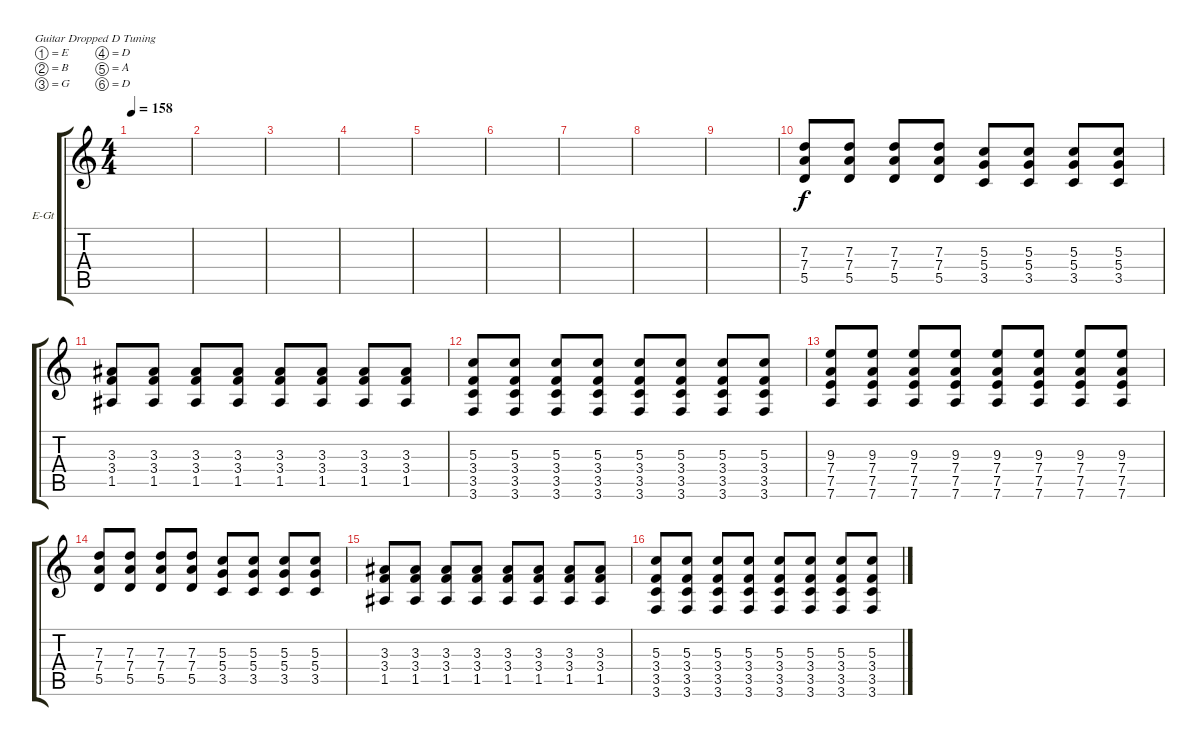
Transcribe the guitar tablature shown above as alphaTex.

\bracketExtendMode groupsimilarinstruments
\firstSystemTrackNameOrientation horizontal
\otherSystemsTrackNameOrientation horizontal
\track ("Electric Guitar" "E-Gt") {instrument distortionguitar}
\staff {score tabs}
\tuning (E4 B3 G3 D3 A2 D2)
\ts (4 4)
\tempo 158
\clef g2
\scale
0.333333
\ks c
|
\scale
0.333333 |
\scale
0.333333 |
\scale
0.333333 |
\scale
0.333333 |
\scale
0.333333 |
\scale
0.333333 |
\scale
0.333333 |
\scale
0.333333 |
\scale
0.333333 (7.3 7.4 5.5).8 (7.3 7.4 5.5).8 (7.3 7.4 5.5).8 (7.3 7.4 5.5).8 (5.3 5.4 3.5).8 (5.3 5.4 3.5).8 (5.3 5.4 3.5).8 (5.3 5.4 3.5).8 |
\scale
0.333333 (3.3 3.4 1.5).8 (3.3 3.4 1.5).8 (3.3 3.4 1.5).8 (3.3 3.4 1.5).8 (3.3 3.4 1.5).8 (3.3 3.4 1.5).8 (3.3 3.4 1.5).8 (3.3 3.4 1.5).8 |
\scale
0.333333 (5.3 3.4 3.5 3.6).8 (5.3 3.4 3.5 3.6).8 (5.3 3.4 3.5 3.6).8 (5.3 3.4 3.5 3.6).8 (5.3 3.4 3.5 3.6).8 (5.3 3.4 3.5 3.6).8 (5.3 3.4 3.5 3.6).8 (5.3 3.4 3.5 3.6).8 |
\scale
0.333333 (9.3 7.4 7.5 7.6).8 (9.3 7.4 7.5 7.6).8 (9.3 7.4 7.5 7.6).8 (9.3 7.4 7.5 7.6).8 (9.3 7.4 7.5 7.6).8 (9.3 7.4 7.5 7.6).8 (9.3 7.4 7.5 7.6).8 (9.3 7.4 7.5 7.6).8 |
\scale
0.333333 (7.3 7.4 5.5).8 (7.3 7.4 5.5).8 (7.3 7.4 5.5).8 (7.3 7.4 5.5).8 (5.3 5.4 3.5).8 (5.3 5.4 3.5).8 (5.3 5.4 3.5).8 (5.3 5.4 3.5).8 |
\scale
0.333333 (3.3 3.4 1.5).8 (3.3 3.4 1.5).8 (3.3 3.4 1.5).8 (3.3 3.4 1.5).8 (3.3 3.4 1.5).8 (3.3 3.4 1.5).8 (3.3 3.4 1.5).8 (3.3 3.4 1.5).8 |
\scale
0.333333 (5.3 3.4 3.5 3.6).8 (5.3 3.4 3.5 3.6).8 (5.3 3.4 3.5 3.6).8 (5.3 3.4 3.5 3.6).8 (5.3 3.4 3.5 3.6).8 (5.3 3.4 3.5 3.6).8 (5.3 3.4 3.5 3.6).8 (5.3 3.4 3.5 3.6).8
